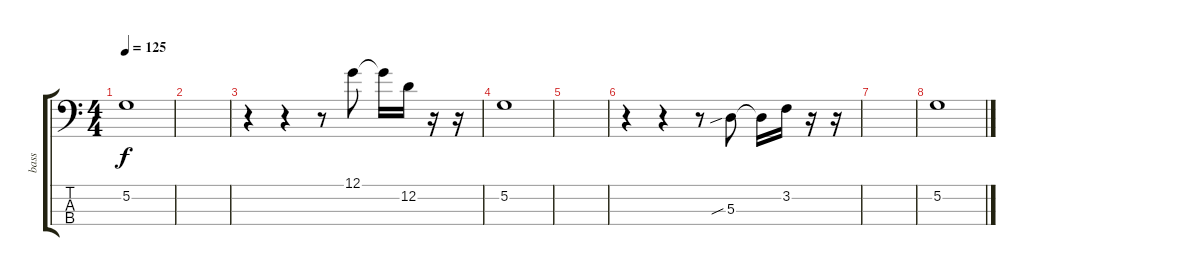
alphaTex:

\track ("bass" "bass") {instrument electricbasspick}
\staff {score tabs}
\tuning (G2 D2 A1 E1) {hide}
\ts (4 4)
\tempo 125
\clef f4
\ks c
5.2.1{dy f} |
|
r.4 r.4 r.8 12.1.8 12.1{t}.16 12.2.16 r.16 r.16 |
5.2.1 |
|
r.4 r.4 r.8 5.3{sib}.8 5.3{t}.16 3.2.16 r.16 r.16 |
|
5.2.1
